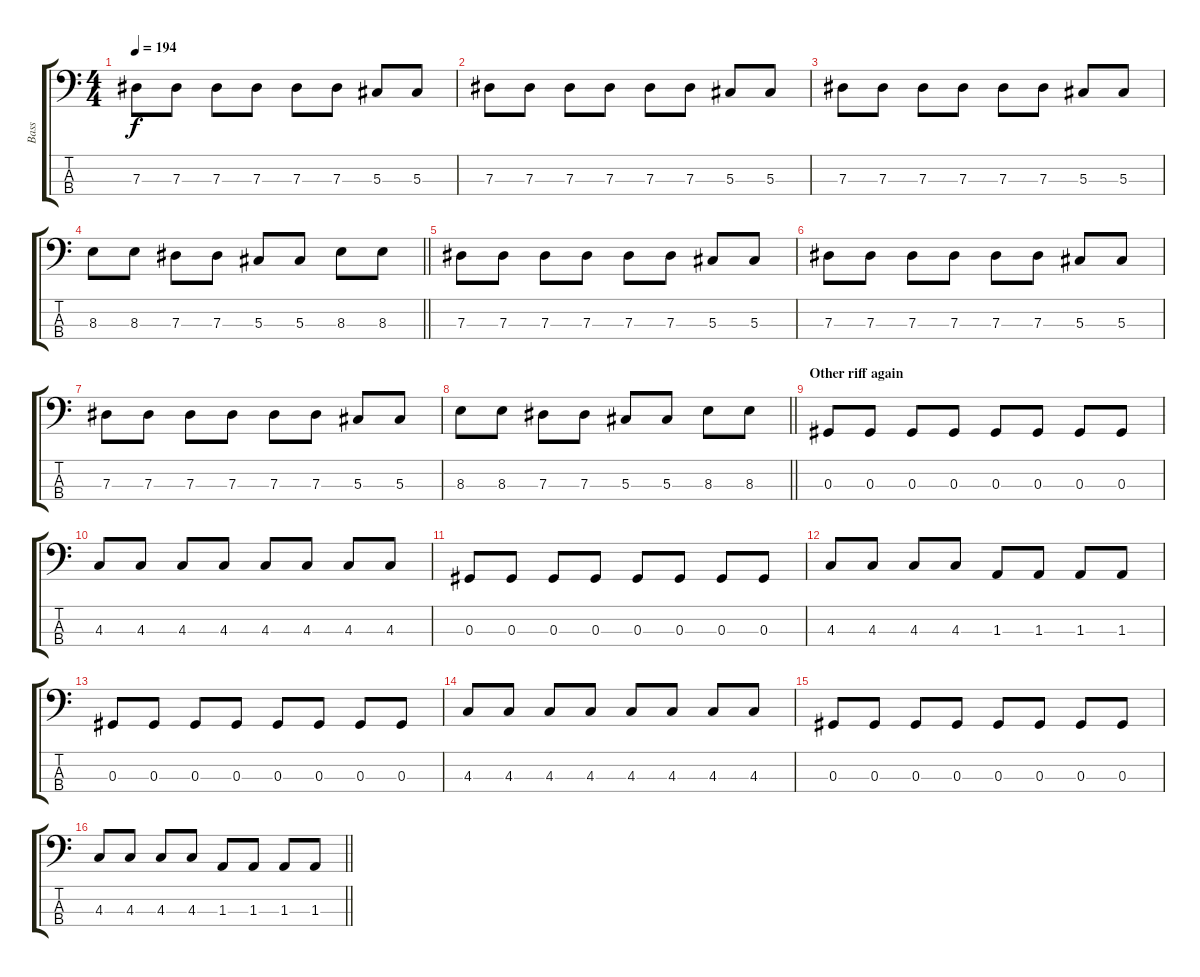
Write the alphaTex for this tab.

\track ("Bass" "Bass") {instrument electricbasspick}
\staff {score tabs}
\tuning (Gb2 Db2 Ab1 Eb1) {hide}
\ts (4 4)
\tempo 194
\clef f4
\ks c
7.3.8{dy f} 7.3.8 7.3.8 7.3.8 7.3.8 7.3.8 5.3.8 5.3.8 |
7.3.8 7.3.8 7.3.8 7.3.8 7.3.8 7.3.8 5.3.8 5.3.8 |
7.3.8 7.3.8 7.3.8 7.3.8 7.3.8 7.3.8 5.3.8 5.3.8 |
\barLineRight lightlight
8.3.8 8.3.8 7.3.8 7.3.8 5.3.8 5.3.8 8.3.8 8.3.8 |
7.3.8 7.3.8 7.3.8 7.3.8 7.3.8 7.3.8 5.3.8 5.3.8 |
7.3.8 7.3.8 7.3.8 7.3.8 7.3.8 7.3.8 5.3.8 5.3.8 |
7.3.8 7.3.8 7.3.8 7.3.8 7.3.8 7.3.8 5.3.8 5.3.8 |
\barLineRight lightlight
8.3.8 8.3.8 7.3.8 7.3.8 5.3.8 5.3.8 8.3.8 8.3.8 |
\section ("" "Other riff again")
0.3.8 0.3.8 0.3.8 0.3.8 0.3.8 0.3.8 0.3.8 0.3.8 |
4.3.8 4.3.8 4.3.8 4.3.8 4.3.8 4.3.8 4.3.8 4.3.8 |
0.3.8 0.3.8 0.3.8 0.3.8 0.3.8 0.3.8 0.3.8 0.3.8 |
4.3.8 4.3.8 4.3.8 4.3.8 1.3.8 1.3.8 1.3.8 1.3.8 |
0.3.8 0.3.8 0.3.8 0.3.8 0.3.8 0.3.8 0.3.8 0.3.8 |
4.3.8 4.3.8 4.3.8 4.3.8 4.3.8 4.3.8 4.3.8 4.3.8 |
0.3.8 0.3.8 0.3.8 0.3.8 0.3.8 0.3.8 0.3.8 0.3.8 |
\barLineRight lightlight
4.3.8 4.3.8 4.3.8 4.3.8 1.3.8 1.3.8 1.3.8 1.3.8
